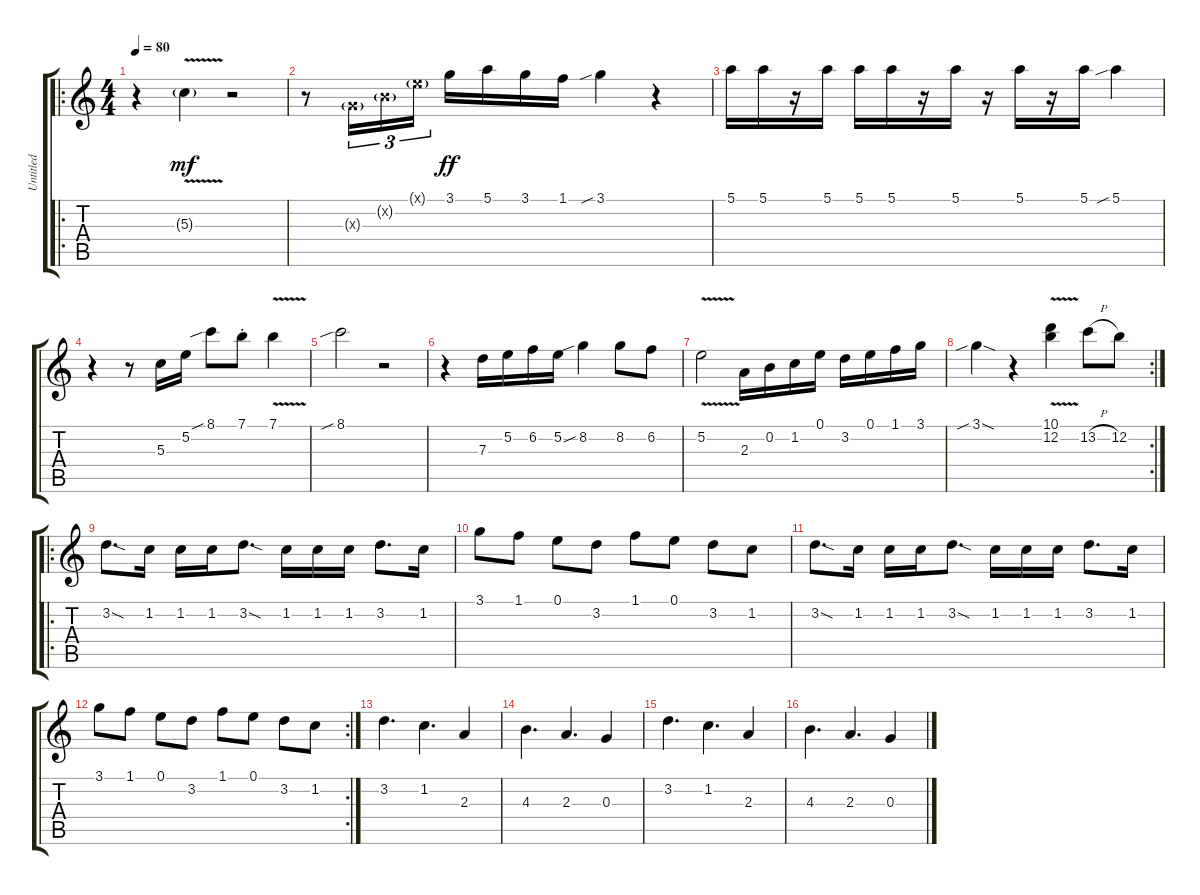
\track ("Untitled" "Untitled") {instrument electricguitarjazz}
\staff {score tabs}
\tuning (E4 B3 G3 D3 A2 E2) {hide}
\ro
\ts (4 4)
\tempo 80
\clef g2
\ks c
r.4{dy fff} 5.3{v g}.4{dy mf} r.2 |
r.8 0.3{g x}.16{tu (3 2)} 0.2{g x}.16{tu (3 2)} 0.1{g x}.16{tu (3 2)} 3.1.16{dy ff} 5.1.16 3.1.16 1.1.16 3.1{sib}.4 r.4 |
5.1.16 5.1.16 r.16 5.1.16 5.1.16 5.1.16 r.16 5.1.16 r.16 5.1.16 r.16 5.1.16 5.1{sib}.4 |
r.4 r.8 5.3.16 5.2.16 8.1{sib}.8 7.1{st}.8 7.1{v}.4 |
8.1{sib}.2 r.2 |
r.4 7.3.16 5.2.16 6.2.16 5.2.16 8.2{sib}.4 8.2.8 6.2.8 |
5.2{v}.2 2.3.16 0.2.16 1.2.16 0.1.16 3.2.16 0.1.16 1.1.16 3.1.16 |
\rc 2
3.1{sib sod}.4 r.4 (10.1{v} 12.2{v}).4 13.2{h}.8 12.2.8 |
\ro
3.2{sod}.8{d} 1.2.16 1.2.16 1.2.16 3.2{sod}.8{d} 1.2.16 1.2.16 1.2.16 3.2.8{d} 1.2.16 |
3.1.8 1.1.8 0.1.8 3.2.8 1.1.8 0.1.8 3.2.8 1.2.8 |
3.2{sod}.8{d} 1.2.16 1.2.16 1.2.16 3.2{sod}.8{d} 1.2.16 1.2.16 1.2.16 3.2.8{d} 1.2.16 |
\rc 2
3.1.8 1.1.8 0.1.8 3.2.8 1.1.8 0.1.8 3.2.8 1.2.8 |
3.2.4{d} 1.2.4{d} 2.3.4 |
4.3.4{d} 2.3.4{d} 0.3.4 |
3.2.4{d} 1.2.4{d} 2.3.4 |
4.3.4{d} 2.3.4{d} 0.3.4
